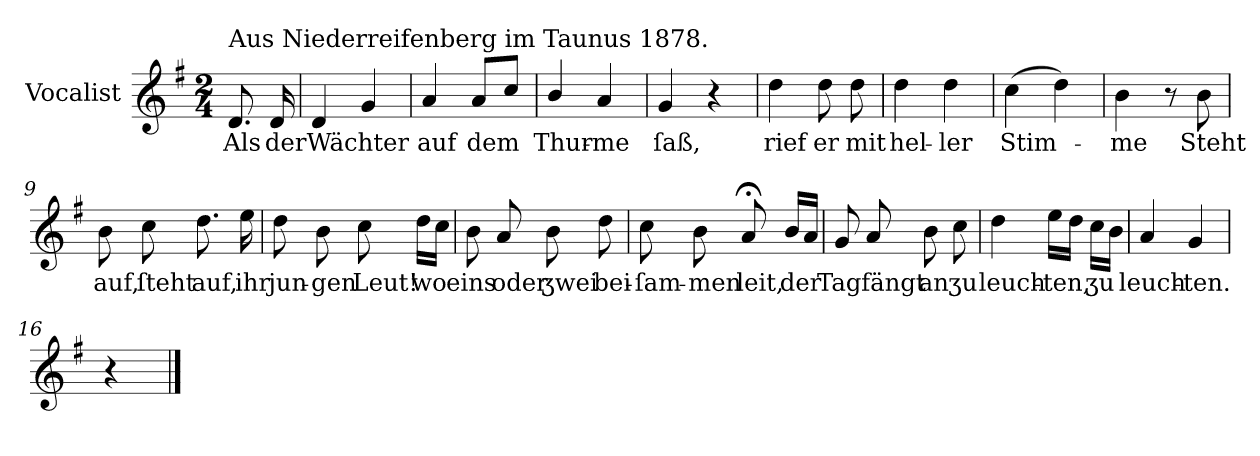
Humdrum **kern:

**kern	**text
*part1	*part1
*staff1	*staff1
*I"Vocalist	*
*k[f#]	*
*G:	*
*M2/4	*
=	=
!LO:TX:a:t=Aus Niederreifenberg im Taunus 1878.	!
8.d	Als
16d	der
=1	=1
4d	Wächter
4g	.
=2	=2
4a	auf
8a/L	dem
8ccJ	.
=3	=3
4b/	Thur-
4a	-me
=4	=4
4g	ſaß,
4r	.
=5	=5
4dd	rief
8dd	er
8dd	mit
=6	=6
4dd	hel-
4dd	-ler
=7	=7
(4cc	Stim-
4dd)	.
=8	=8
4b	-me
8r	.
8b	Steht
=9	=9
8b	auf,
8cc	ſteht
8.dd	auf,
16ee	ihr
=10	=10
8dd	jun-
8b	-gen
8cc	Leut!
16ddLL	wo
16ccJJ	.
=11	=11
8b	eins
8a	oder
8b	ʒwei
8dd	bei-
=12	=12
8cc	-ſam-
8b	-men
8a;<	leit,
16bLL	der
16aJJ	.
=13	=13
8g	Tag
8a	fängt
8b	an
8cc	ʒu
=14	=14
4dd	leuch-
16eeLL	-ten,
16ddJJ	.
16ccLL	ʒu
16bJJ	.
=15	=15
4a	leuch-
4g	-ten.
=16	=16
4r	.
==	==
*-	*-
